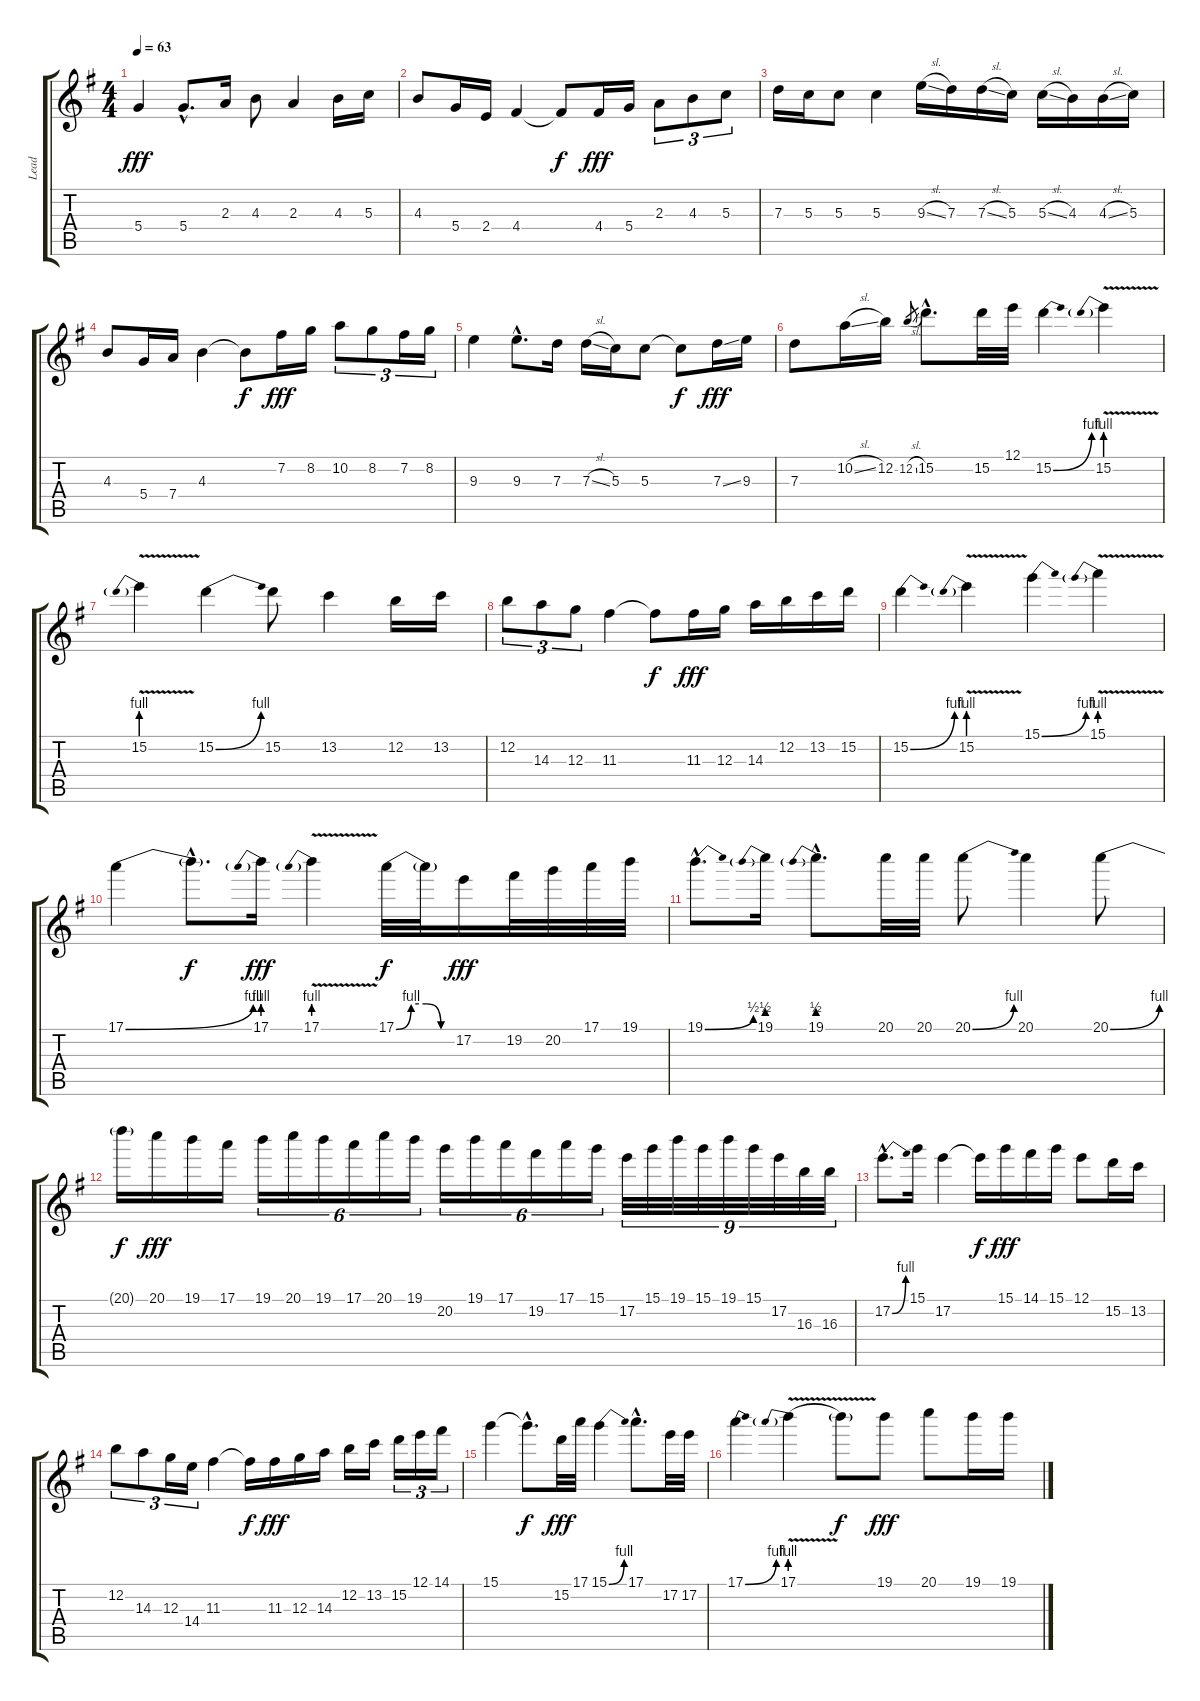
\track ("Lead" "Lead") {instrument overdrivenguitar}
\staff {score tabs}
\tuning (E4 B3 G3 D3 A2 E2) {hide}
\ts (4 4)
\tempo 63
\clef g2
\ks g
5.4.4{dy fff} 5.4{hac}.8{d} 2.3.16 4.3.8 2.3.4 4.3.16 5.3.16 |
4.3.8 5.4.16 2.4.16 4.4.4 4.4{t}.8{dy f} 4.4.16{dy fff} 5.4.16 2.3.8{tu (3 2)} 4.3.8{tu (3 2)} 5.3.8{tu (3 2)} |
7.3.16 5.3.16 5.3.8 5.3.4 9.3{sl}.16 7.3.16 7.3{sl}.16 5.3.16 5.3{sl}.16 4.3.16 4.3{sl}.16 5.3.16 |
4.3.8 5.4.16 7.4.16 4.3.4 4.3{t}.8{dy f} 7.2.16{dy fff} 8.2.16 10.2.8{tu (3 2)} 8.2.8{tu (3 2)} 7.2.16{tu (3 2)} 8.2.16{tu (3 2)} |
9.3.4 9.3{hac}.8{d} 7.3.16 7.3{sl}.16 5.3.16 5.3.8 5.3{t}.8{dy f} 7.3{ss}.16{dy fff} 9.3.16 |
7.3.8 10.2{sl}.16 12.2.16 12.2{sl}.8{gr} 15.2{hac}.8{d} 15.2.32 12.1.32 15.2{be (bend 0 0 60 4)}.4 15.2{be (prebend 0 4 60 4) v}.4 |
15.2{be (prebend 0 4 60 4) v}.4 15.2{be (bend 0 0 60 4)}.4 15.2.8 13.2.4 12.2.16 13.2.16 |
12.2.8{tu (3 2)} 14.3.8{tu (3 2)} 12.3.8{tu (3 2)} 11.3.4 11.3{t}.8{dy f} 11.3.16{dy fff} 12.3.16 14.3.16 12.2.16 13.2.16 15.2.16 |
15.2{be (bend 0 0 60 4)}.4 15.2{be (prebend 0 4 60 4) v}.4 15.1{be (bend 0 0 60 4)}.4 15.1{be (prebend 0 4 60 4) v}.4 |
17.1{be (bend 0 0 60 4)}.4 17.1{hac t}.8{d dy f} 17.1{be (prebend 0 4 60 4)}.16{dy fff} 17.1{be (prebend 0 4 60 4) v}.4 17.1{be (custom 0 0 15 4 30 4 45 0 60 0)}.32{dy f} 17.1{t}.32 17.2.16{dy fff} 19.2.32 20.2.32 17.1.32 19.1.32 |
19.1{be (bend 0 0 60 2) hac}.8{d} 19.1{be (prebend 0 2 60 2)}.16 19.1{be (prebend 0 2 60 2) hac}.8{d} 20.1.32 20.1.32 20.1{be (bend 0 0 60 4)}.8 20.1.4 20.1{be (bend 0 0 60 4)}.8 |
20.1{t}.16{dy f} 20.1.16{dy fff} 19.1.16 17.1.16 19.1.16{tu (6 4)} 20.1.16{tu (6 4)} 19.1.16{tu (6 4)} 17.1.16{tu (6 4)} 20.1.16{tu (6 4)} 19.1.16{tu (6 4)} 20.2.16{tu (6 4)} 19.1.16{tu (6 4)} 17.1.16{tu (6 4)} 19.2.16{tu (6 4)} 17.1.16{tu (6 4)} 15.1.16{tu (6 4)} 17.2.32{tu (9 8)} 15.1.32{tu (9 8)} 19.1.32{tu (9 8)} 15.1.32{tu (9 8)} 19.1.32{tu (9 8)} 15.1.32{tu (9 8)} 17.2.32{tu (9 8)} 16.3.32{tu (9 8)} 16.3.32{tu (9 8)} |
17.2{be (bend 0 0 60 4) hac}.8{d} 15.1.16 17.2.4 17.2{t}.16{dy f} 15.1.16{dy fff} 14.1.16 15.1.16 12.1.8 15.2.16 13.2.16 |
12.2.8{tu (3 2)} 14.3.8{tu (3 2)} 12.3.16{tu (3 2)} 14.4.16{tu (3 2)} 11.3.4 11.3{t}.16{dy f} 11.3.16{dy fff} 12.3.16 14.3.16 12.2.16 13.2.16 15.2.16{tu (3 2)} 12.1.16{tu (3 2)} 14.1.16{tu (3 2)} |
15.1.4 15.1{hac t}.8{d dy f} 15.2.32{dy fff} 17.1.32 15.1{be (bend 0 0 60 4)}.4 17.1{hac}.8{d} 17.2.32 17.2.32 |
17.1{be (bend 0 0 60 4)}.4 17.1{be (prebend 0 4 60 4) v}.4 17.1{t}.8{dy f} 19.1.8{dy fff} 20.1.8 19.1.16 19.1.16
